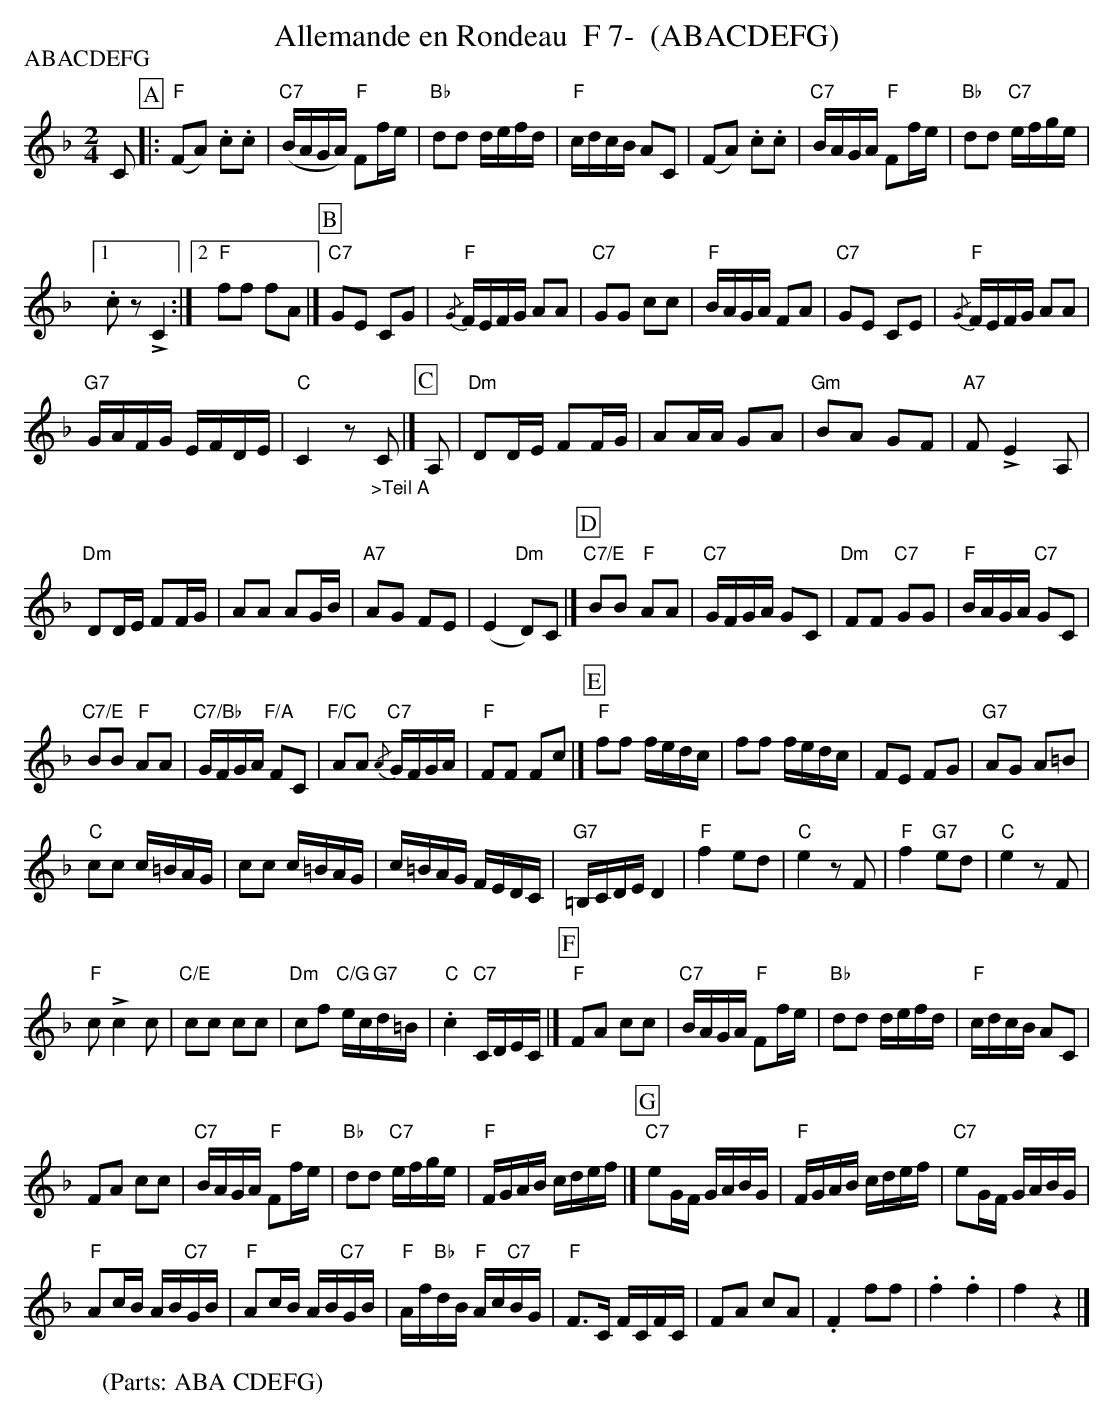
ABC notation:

X:1
T:Allemande en Rondeau  F 7-  (ABACDEFG)
P:ABACDEFG
M:2/4
L:1/16
K:F %%MIDI gchordon
C2 [P:A] |: ("F"F2A2) .c2.c2 | ("C7"BAGA) "F"F2fe | "Bb"d2d2 defd | "F"cdcB A2C2 | (F2A2) .c2.c2 | "C7"BAGA "F"F2fe | "Bb"d2d2 "C7"efge |1
.c2z2!>!C4 :|2 "F"f2f2 f2A2 |] [P:B] "C7"G2E2 C2G2 | {/G}"F"FEFG A2A2 | "C7"G2G2 c2c2 | "F"BAGA F2A2 | "C7"G2E2 C2E2 | {/G}"F"FEFG A2A2 |
"G7"GAFG EFDE | "C"C4z2"_>Teil A"C2 |] [P:C] A,2 | "Dm"D2DE F2FG | A2AA G2A2 | "Gm"B2A2 G2F2 | "A7"F2!>!E4A,2 |
"Dm"D2DE F2FG | A2A2 A2GB | "A7"A2G2 F2E2 | (E4 "Dm"D2)C2 |] [P:D] "C7/E"B2B2 "F"A2A2 | "C7"GFGA G2C2 | "Dm"F2F2 "C7"G2G2 | "F"BAGA "C7"G2C2 |
"C7/E"B2B2 "F"A2A2 | "C7/Bb"GFGA "F/A"F2C2 | "F/C"A2A2 {/A}"C7"GFGA | "F"F2F2 F2c2 |] [P:E] "F"f2f2 fedc | f2f2 fedc | F2E2 F2G2 | "G7"A2G2 A2=B2 |
"C"c2c2 c=BAG | c2c2 c=BAG | c=BAG FEDC | "G7"=B,CDE D4 | "F"f4 e2d2 | "C"e4z2F2 | "F"f4"G7"e2d2 | "C"e4z2F2 |
"F"c2!>!c4c2 | "C/E"c2c2 c2c2 | "Dm"c2f2 "C/G"ec"G7"d=B | "C".c4 "C7"CDEC |] [P:F] "F"F2A2 c2c2 | "C7"BAGA "F"F2fe | "Bb"d2d2 defd | "F"cdcB A2C2 |
F2A2 c2c2 | "C7"BAGA "F"F2fe | "Bb"d2d2 "C7"efge | "F"FGAB cdef |] [P:G] "C7"e2GF GABG | "F"FGAB cdef | "C7"e2GF GABG |
"F"A2cB AB"C7"GB | "F"A2cB AB"C7"GB | "F"Af"Bb"dB "F"Ac"C7"BG | "F"F3C FCFC | F2A2 c2A2 | .F4 f2f2 | .f4.f4 | f4z4 |]
W:(Parts: ABA CDEFG)
